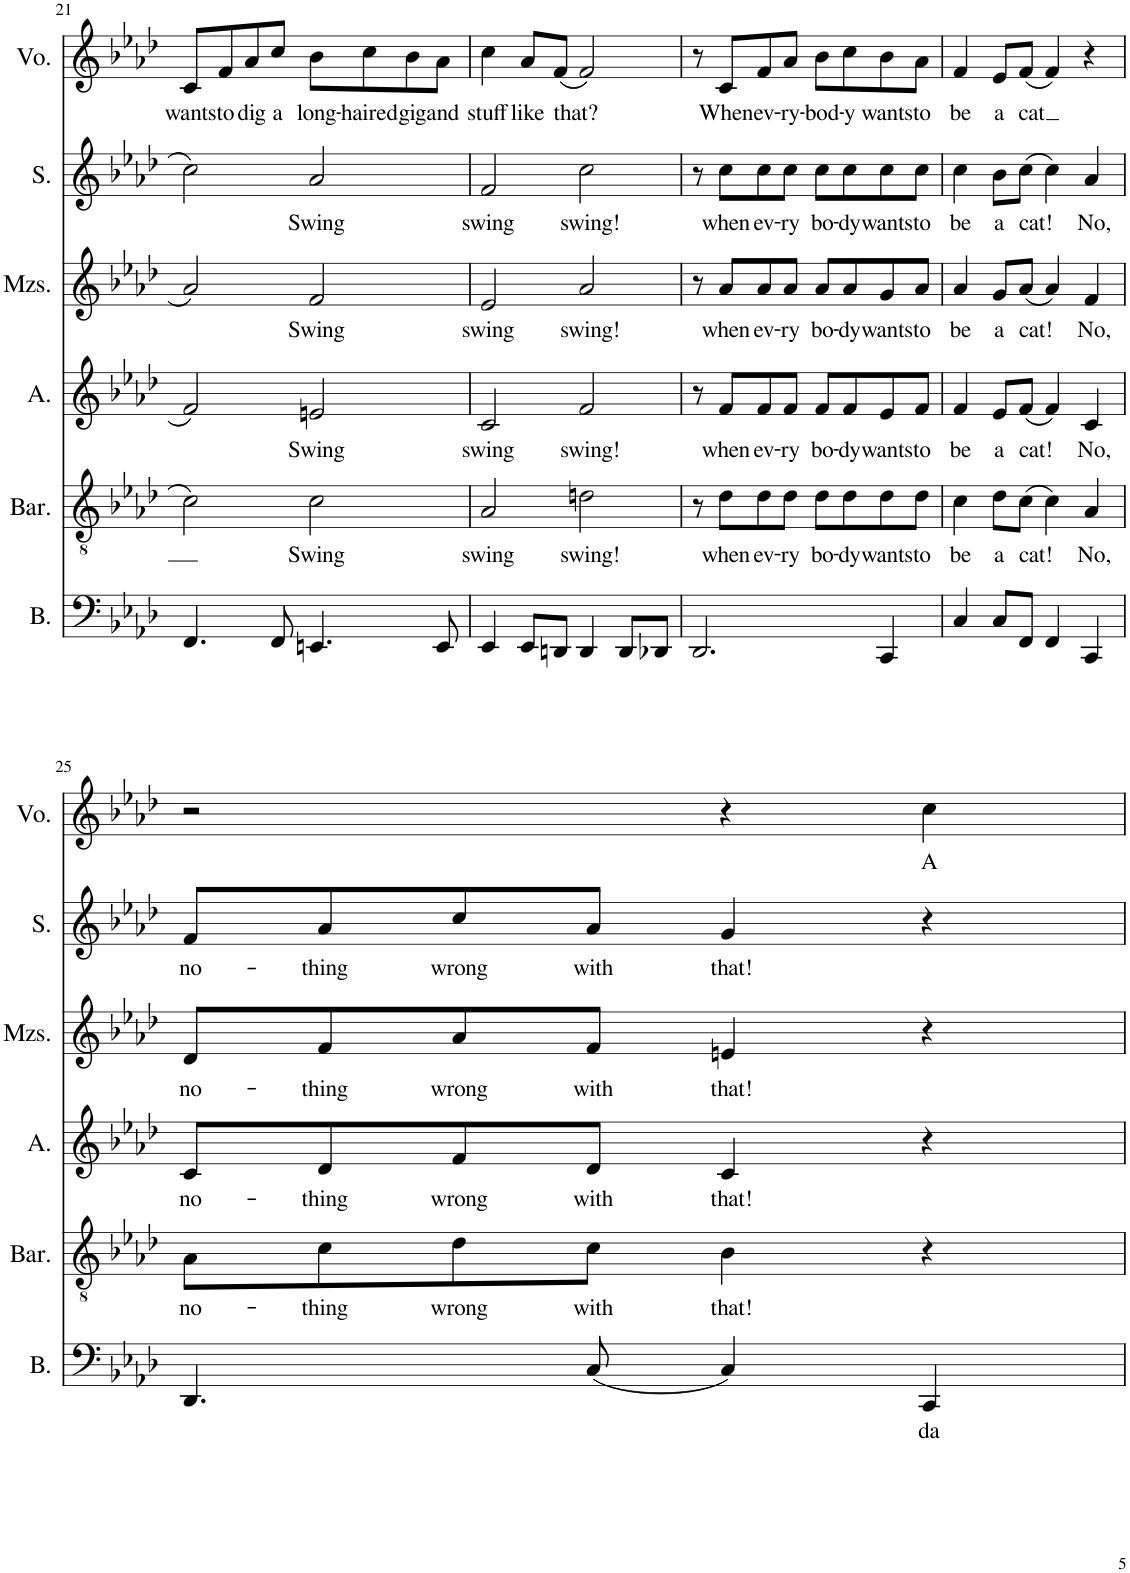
**kern	**text	**kern	**text	**kern	**text	**kern	**text	**kern	**text	**kern	**text
*part6	*part6	*part5	*part5	*part4	*part4	*part3	*part3	*part2	*part2	*part1	*part1
*staff6	*staff6	*staff5	*staff5	*staff4	*staff4	*staff3	*staff3	*staff2	*staff2	*staff1	*staff1
*I"Bass	*	*I"Baritone	*	*I"Alto	*	*I"Mezzo-soprano	*	*I"Soprano	*	*I"Voice	*
*I'B.	*	*I'Bar.	*	*I'A.	*	*I'Mzs.	*	*I'S.	*	*I'Vo.	*
!!LO:PB:g=z
*clefF4	*	*clefGv2	*	*clefG2	*	*clefG2	*	*clefG2	*	*clefG2	*
*k[b-e-a-d-]	*	*k[b-e-a-d-]	*	*k[b-e-a-d-]	*	*k[b-e-a-d-]	*	*k[b-e-a-d-]	*	*k[b-e-a-d-]	*
*M4/4	*	*M4/4	*	*M4/4	*	*M4/4	*	*M4/4	*	*M4/4	*
=21	=21	=21	=21	=21	=21	=21	=21	=21	=21	=21	=21
!	!	!	!	!	!	!	!	!	!	!	!LO:LY:b
4.FF/	.	2c\	.	2f/	.	2a-/	.	2cc\	.	8c/L	wants
!	!	!	!	!	!	!	!	!	!	!	!LO:LY:b
.	.	.	.	.	.	.	.	.	.	8f/	to
!	!	!	!	!	!	!	!	!	!	!	!LO:LY:b
.	.	.	.	.	.	.	.	.	.	8a-/	dig
!	!	!	!	!	!	!	!	!	!	!	!LO:LY:b
8FF/	.	.	.	.	.	.	.	.	.	8cc/J	a
!	!	!	!LO:LY:b	!	!LO:LY:b	!	!LO:LY:b	!	!LO:LY:b	!	!LO:LY:b
4.EEn/	.	2c\	Swing	2en/	Swing	2f/	Swing	2a-/	Swing	8b-\L	long-
!	!	!	!	!	!	!	!	!	!	!	!LO:LY:b
.	.	.	.	.	.	.	.	.	.	8cc\	-haired
!	!	!	!	!	!	!	!	!	!	!	!LO:LY:b
.	.	.	.	.	.	.	.	.	.	8b-\	gig
!	!	!	!	!	!	!	!	!	!	!	!LO:LY:b
8EE/	.	.	.	.	.	.	.	.	.	8a-\J	and
=22	=22	=22	=22	=22	=22	=22	=22	=22	=22	=22	=22
!	!	!	!LO:LY:b	!	!LO:LY:b	!	!LO:LY:b	!	!LO:LY:b	!	!LO:LY:b
4EE-/	.	2A-/	swing	2c/	swing	2e-/	swing	2f/	swing	4cc\	stuff
!	!	!	!	!	!	!	!	!	!	!	!LO:LY:b
8EE-/L	.	.	.	.	.	.	.	.	.	8a-/L	like
!	!	!	!	!	!	!	!	!	!	!	!LO:LY:b
8DDn/J	.	.	.	.	.	.	.	.	.	(8f/J	that?
!	!	!	!LO:LY:b	!	!LO:LY:b	!	!LO:LY:b	!	!LO:LY:b	!	!
4DD/	.	2dn\	swing!	2f/	swing!	2a-/	swing!	2cc\	swing!	2f/)	.
8DD/L	.	.	.	.	.	.	.	.	.	.	.
8DD-X/J	.	.	.	.	.	.	.	.	.	.	.
=23	=23	=23	=23	=23	=23	=23	=23	=23	=23	=23	=23
2.DD-/	.	8r	.	8r	.	8r	.	8r	.	8r	.
!	!	!	!LO:LY:b	!	!LO:LY:b	!	!LO:LY:b	!	!LO:LY:b	!	!LO:LY:b
.	.	8d-\L	when	8f/L	when	8a-/L	when	8cc\L	when	8c/L	When
!	!	!	!LO:LY:b	!	!LO:LY:b	!	!LO:LY:b	!	!LO:LY:b	!	!LO:LY:b
.	.	8d-\	ev-	8f/	ev-	8a-/	ev-	8cc\	ev-	8f/	ev-
!	!	!	!LO:LY:b	!	!LO:LY:b	!	!LO:LY:b	!	!LO:LY:b	!	!LO:LY:b
.	.	8d-\J	-ry	8f/J	-ry	8a-/J	-ry	8cc\J	-ry	8a-/J	-ry-
!	!	!	!LO:LY:b	!	!LO:LY:b	!	!LO:LY:b	!	!LO:LY:b	!	!LO:LY:b
.	.	8d-\L	bo-	8f/L	bo-	8a-/L	bo-	8cc\L	bo-	8b-\L	-bod-
!	!	!	!LO:LY:b	!	!LO:LY:b	!	!LO:LY:b	!	!LO:LY:b	!	!LO:LY:b
.	.	8d-\	-dy	8f/	-dy	8a-/	-dy	8cc\	-dy	8cc\	-y
!	!	!	!LO:LY:b	!	!LO:LY:b	!	!LO:LY:b	!	!LO:LY:b	!	!LO:LY:b
4CC/	.	8d-\	wants	8e-/	wants	8g/	wants	8cc\	wants	8b-\	wants
!	!	!	!LO:LY:b	!	!LO:LY:b	!	!LO:LY:b	!	!LO:LY:b	!	!LO:LY:b
.	.	8d-\J	to	8f/J	to	8a-/J	to	8cc\J	to	8a-\J	to
=24	=24	=24	=24	=24	=24	=24	=24	=24	=24	=24	=24
!	!	!	!LO:LY:b	!	!LO:LY:b	!	!LO:LY:b	!	!LO:LY:b	!	!LO:LY:b
4C/	.	4c\	be	4f/	be	4a-/	be	4cc\	be	4f/	be
!	!	!	!LO:LY:b	!	!LO:LY:b	!	!LO:LY:b	!	!LO:LY:b	!	!LO:LY:b
8C/L	.	8d-\L	a	8e-/L	a	8g/L	a	8b-\L	a	8e-/L	a
!	!	!	!LO:LY:b	!	!LO:LY:b	!	!LO:LY:b	!	!LO:LY:b	!	!LO:LY:b
8FF/J	.	(8c\J	cat!	(8f/J	cat!	(8a-/J	cat!	(8cc\J	cat!	(8f/J	cat
4FF/	.	4c\)	.	4f/)	.	4a-/)	.	4cc\)	.	4f/)	.
!	!	!	!LO:LY:b	!	!LO:LY:b	!	!LO:LY:b	!	!LO:LY:b	!	!
4CC/	.	4A-/	No,	4c/	No,	4f/	No,	4a-/	No,	4r	.
!!LO:LB:g=z
=25	=25	=25	=25	=25	=25	=25	=25	=25	=25	=25	=25
!	!	!	!LO:LY:b	!	!LO:LY:b	!	!LO:LY:b	!	!LO:LY:b	!	!
4.DD-/	.	8A-\L	no-	8c/L	no-	8d-/L	no-	8f/L	no-	2r	.
!	!	!	!LO:LY:b	!	!LO:LY:b	!	!LO:LY:b	!	!LO:LY:b	!	!
.	.	8c\	-thing	8d-/	-thing	8f/	-thing	8a-/	-thing	.	.
!	!	!	!LO:LY:b	!	!LO:LY:b	!	!LO:LY:b	!	!LO:LY:b	!	!
.	.	8d-\	wrong	8f/	wrong	8a-/	wrong	8cc/	wrong	.	.
!	!	!	!LO:LY:b	!	!LO:LY:b	!	!LO:LY:b	!	!LO:LY:b	!	!
(8C/	.	8c\J	with	8d-/J	with	8f/J	with	8a-/J	with	.	.
!	!	!	!LO:LY:b	!	!LO:LY:b	!	!LO:LY:b	!	!LO:LY:b	!	!
4C/)	.	4B-\	that!	4c/	that!	4en/	that!	4g/	that!	4r	.
!	!LO:LY:b	!	!	!	!	!	!	!	!	!	!LO:LY:b
4CC/	da	4r	.	4r	.	4r	.	4r	.	4cc\	A
=	=	=	=	=	=	=	=	=	=	=	=
*-	*-	*-	*-	*-	*-	*-	*-	*-	*-	*-	*-
